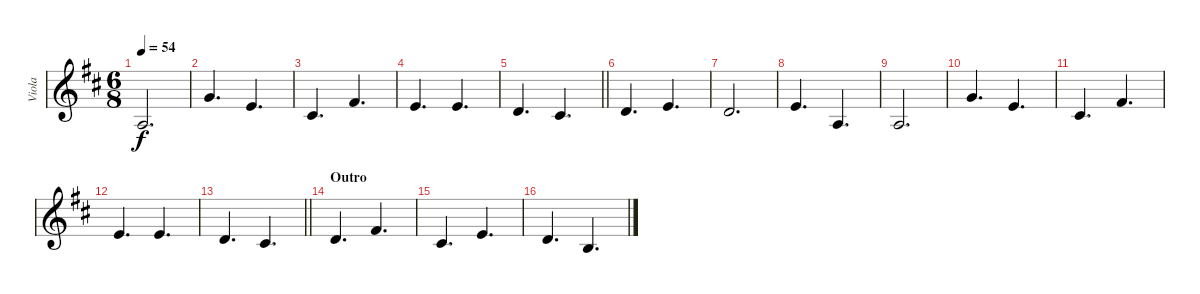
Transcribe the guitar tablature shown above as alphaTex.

\track ("Viola" "Viola") {instrument viola}
\staff {score}
\tuning (A4 D4 G3 C3) {hide}
\ts (6 8)
\tempo 54
\clef g2
\ks d
2.3.2{d dy f} |
12.3.4{d} 9.3.4{d} |
13.4.4{d} 4.2.4{d} |
9.3.4{d} 2.2.4{d} |
\barLineRight lightlight
7.3.4{d} 6.3.4{d} |
7.3.4{d} 9.3.4{d} |
7.3.2{d} |
2.2.4{d} 9.4.4{d} |
2.3.2{d} |
12.3.4{d} 9.3.4{d} |
13.4.4{d} 4.2.4{d} |
9.3.4{d} 2.2.4{d} |
\barLineRight lightlight
7.3.4{d} 6.3.4{d} |
\section ("" "Outro")
7.3.4{d} 4.2.4{d} |
6.3.4{d} 2.2.4{d} |
0.2.4{d} 4.3.4{d}
